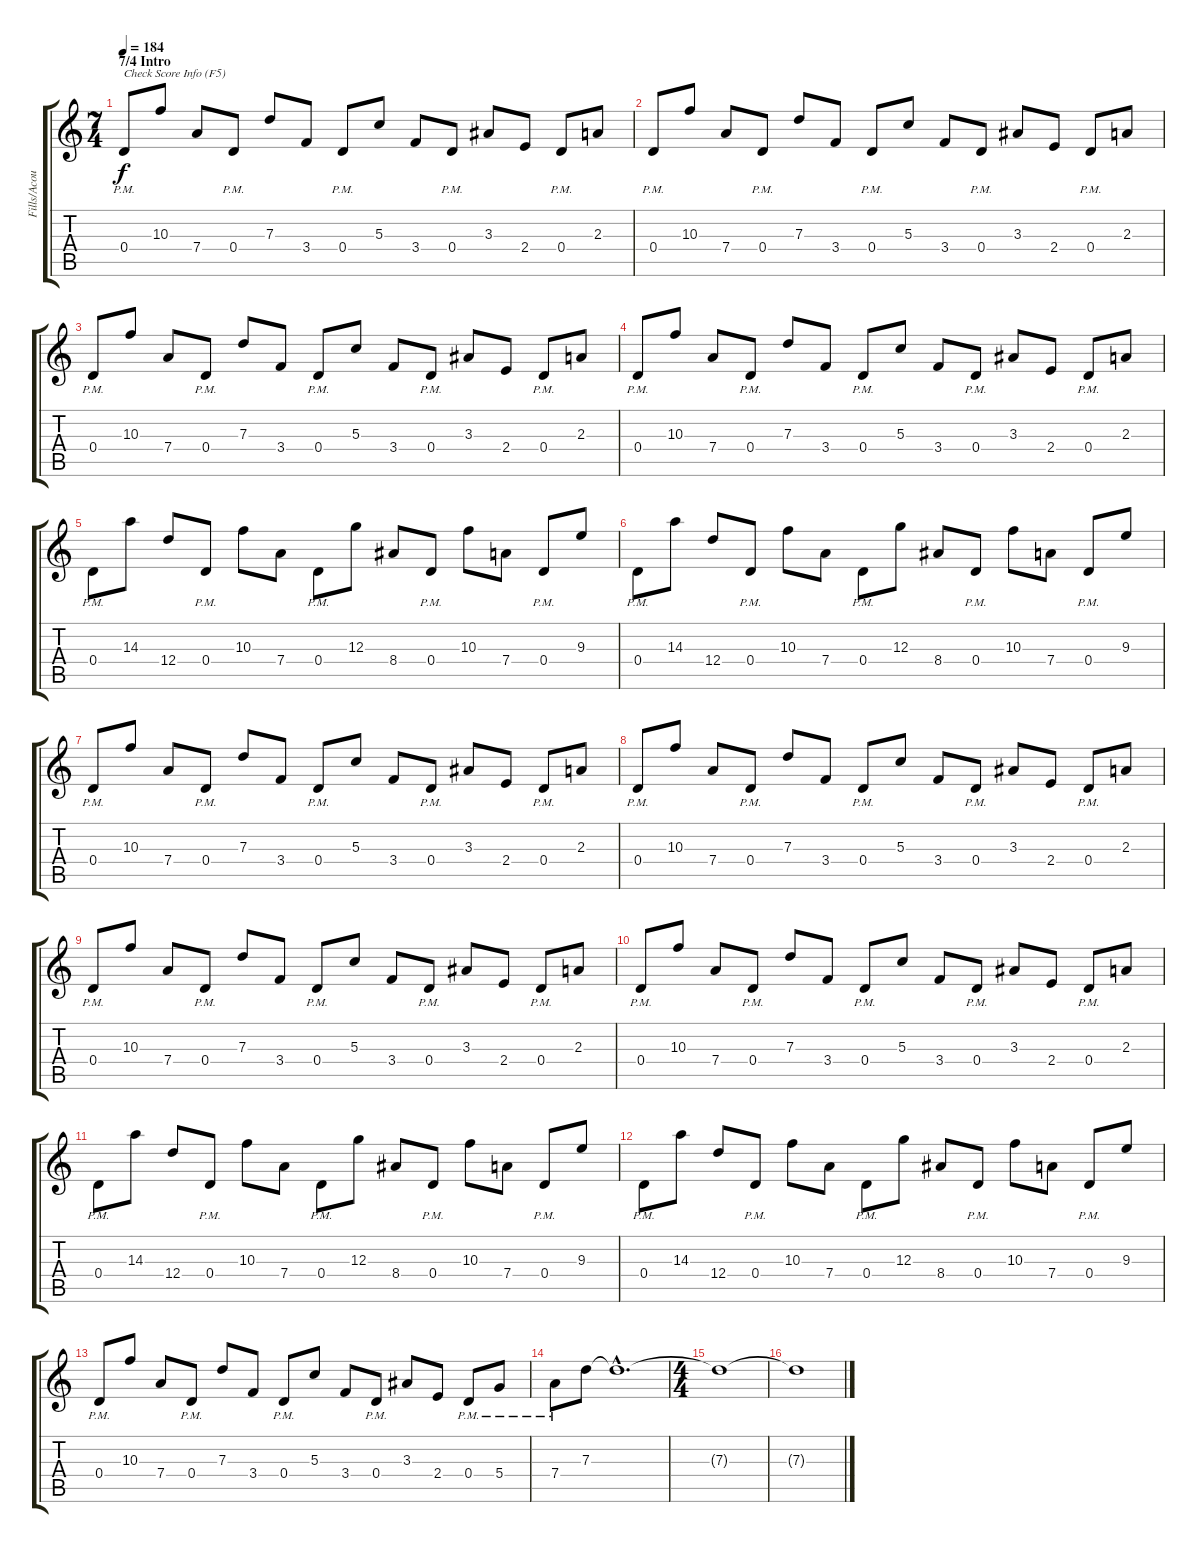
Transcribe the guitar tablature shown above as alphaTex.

\track ("Fills/Acoustic" "Fills/Acou") {instrument overdrivenguitar}
\staff {score tabs}
\tuning (E4 B3 G3 D3 A2 D2) {hide}
\ts (7 4)
\section ("" "7/4 Intro")
\tempo 184
\clef g2
\ks c
0.4{pm}.8{txt "Check Score Info (F5)" dy f instrument distortionguitar} 10.3.8 7.4.8 0.4{pm}.8 7.3.8 3.4.8 0.4{pm}.8 5.3.8 3.4.8 0.4{pm}.8 3.3.8 2.4.8 0.4{pm}.8 2.3.8 |
0.4{pm}.8 10.3.8 7.4.8 0.4{pm}.8 7.3.8 3.4.8 0.4{pm}.8 5.3.8 3.4.8 0.4{pm}.8 3.3.8 2.4.8 0.4{pm}.8 2.3.8 |
0.4{pm}.8 10.3.8 7.4.8 0.4{pm}.8 7.3.8 3.4.8 0.4{pm}.8 5.3.8 3.4.8 0.4{pm}.8 3.3.8 2.4.8 0.4{pm}.8 2.3.8 |
0.4{pm}.8 10.3.8 7.4.8 0.4{pm}.8 7.3.8 3.4.8 0.4{pm}.8 5.3.8 3.4.8 0.4{pm}.8 3.3.8 2.4.8 0.4{pm}.8 2.3.8 |
0.4{pm}.8 14.3.8 12.4.8 0.4{pm}.8 10.3.8 7.4.8 0.4{pm}.8 12.3.8 8.4.8 0.4{pm}.8 10.3.8 7.4.8 0.4{pm}.8 9.3.8 |
0.4{pm}.8 14.3.8 12.4.8 0.4{pm}.8 10.3.8 7.4.8 0.4{pm}.8 12.3.8 8.4.8 0.4{pm}.8 10.3.8 7.4.8 0.4{pm}.8 9.3.8 |
0.4{pm}.8{instrument distortionguitar} 10.3.8 7.4.8 0.4{pm}.8 7.3.8 3.4.8 0.4{pm}.8 5.3.8 3.4.8 0.4{pm}.8 3.3.8 2.4.8 0.4{pm}.8 2.3.8 |
0.4{pm}.8 10.3.8 7.4.8 0.4{pm}.8 7.3.8 3.4.8 0.4{pm}.8 5.3.8 3.4.8 0.4{pm}.8 3.3.8 2.4.8 0.4{pm}.8 2.3.8 |
0.4{pm}.8 10.3.8 7.4.8 0.4{pm}.8 7.3.8 3.4.8 0.4{pm}.8 5.3.8 3.4.8 0.4{pm}.8 3.3.8 2.4.8 0.4{pm}.8 2.3.8 |
0.4{pm}.8 10.3.8 7.4.8 0.4{pm}.8 7.3.8 3.4.8 0.4{pm}.8 5.3.8 3.4.8 0.4{pm}.8 3.3.8 2.4.8 0.4{pm}.8 2.3.8 |
0.4{pm}.8 14.3.8 12.4.8 0.4{pm}.8 10.3.8 7.4.8 0.4{pm}.8 12.3.8 8.4.8 0.4{pm}.8 10.3.8 7.4.8 0.4{pm}.8 9.3.8 |
0.4{pm}.8 14.3.8 12.4.8 0.4{pm}.8 10.3.8 7.4.8 0.4{pm}.8 12.3.8 8.4.8 0.4{pm}.8 10.3.8 7.4.8 0.4{pm}.8 9.3.8 |
0.4{pm}.8{instrument distortionguitar} 10.3.8 7.4.8 0.4{pm}.8 7.3.8 3.4.8 0.4{pm}.8 5.3.8 3.4.8 0.4{pm}.8 3.3.8 2.4.8 0.4{pm}.8 5.4{pm}.8 |
7.4{pm}.8 7.3.8 7.3{hac t}.1{d} |
\ts (4 4)
7.3{t}.1{volume 3} |
7.3{t}.1
